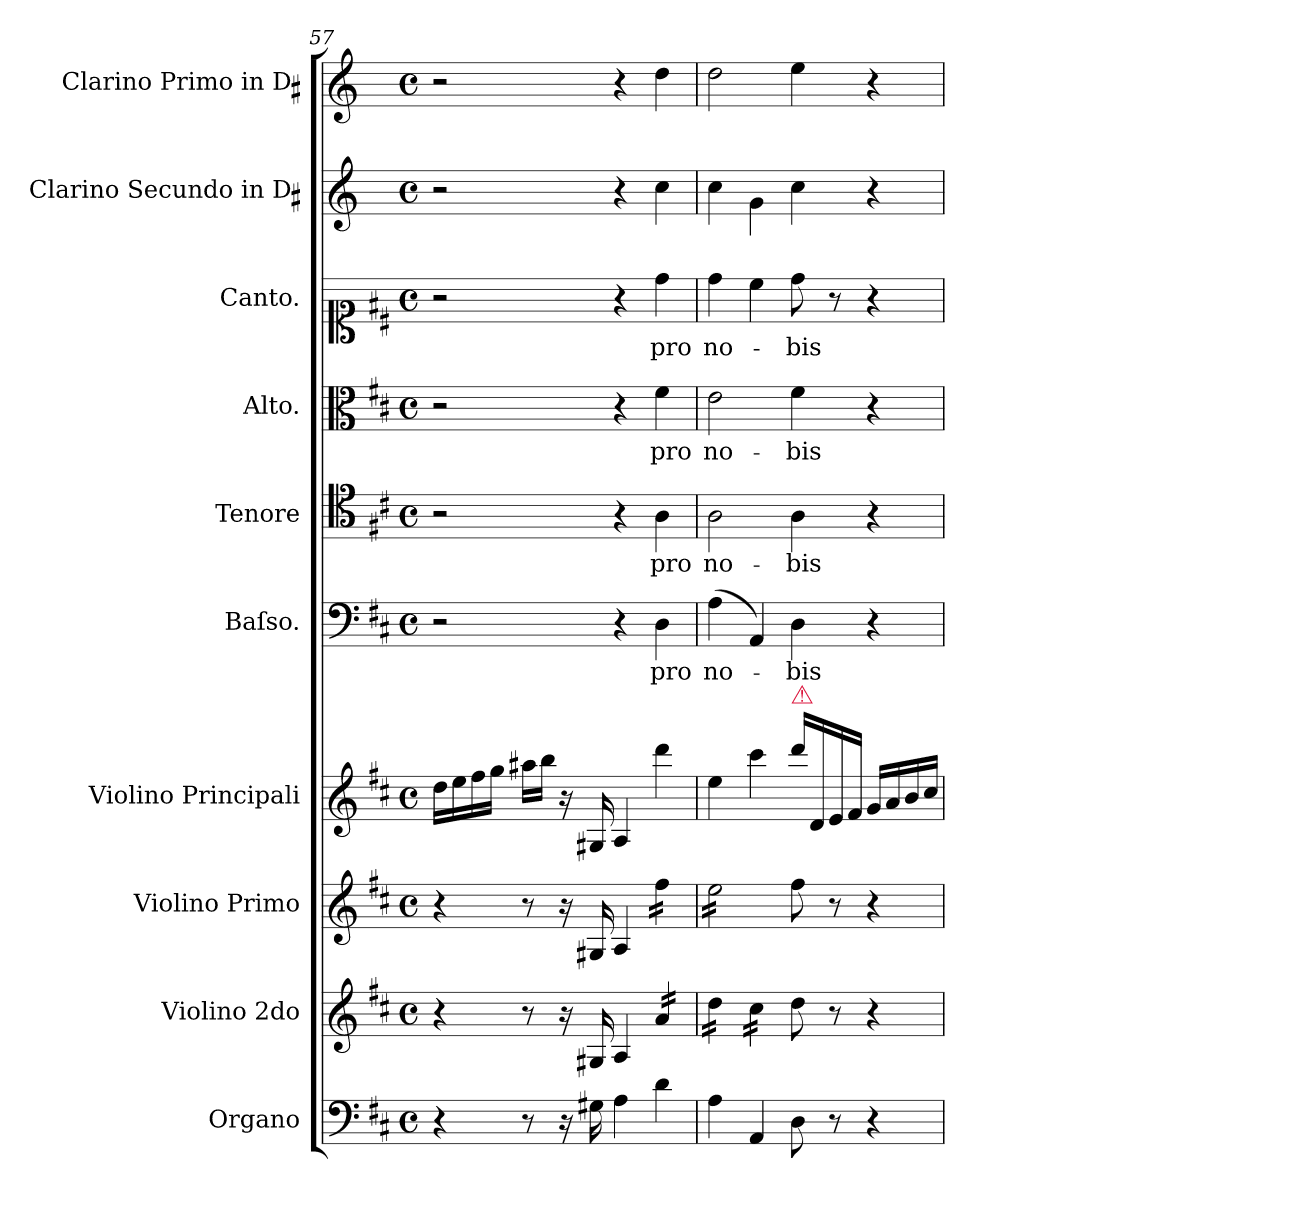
**kern	**kern	**kern	**kern	**kern	**text	**kern	**text	**kern	**text	**kern	**text	**kern	**kern
*part10	*part9	*part8	*part7	*part6	*part6	*part5	*part5	*part4	*part4	*part3	*part3	*part2	*part1
*staff10	*staff9	*staff8	*staff7	*staff6	*staff6	*staff5	*staff5	*staff4	*staff4	*staff3	*staff3	*staff2	*staff1
*I"Organo	*I"Violino 2do	*I"Violino Primo	*I"Violino Principali	*I"Baſso.	*	*I"Tenore	*	*I"Alto.	*	*I"Canto.	*	*I"Clarino Secundo in D#	*I"Clarino Primo in D#
*I'org	*I'vl 2	*I'vl 1	*I'vl princ	*I'B	*	*I'T	*	*I'A	*	*	*	*I'Clno 2	*I'Clno 1
*clefF4	*clefG2	*clefG2	*clefG2	*clefF4	*	*clefC4	*	*clefC3	*	*clefC1	*	*clefG2	*clefG2
*	*	*	*	*	*	*	*	*	*	*	*	*ITrd-1c-2	*ITrd-1c-2
*k[f#c#]	*k[f#c#]	*k[f#c#]	*k[f#c#]	*k[f#c#]	*	*k[f#c#]	*	*k[f#c#]	*	*k[f#c#]	*	*k[f#c#]	*k[f#c#]
*M4/4	*M4/4	*M4/4	*M4/4	*M4/4	*	*M4/4	*	*M4/4	*	*M4/4	*	*M4/4	*M4/4
*met(c)	*met(c)	*met(c)	*met(c)	*met(c)	*	*met(c)	*	*met(c)	*	*met(c)	*	*met(c)	*met(c)
=57	=57	=57	=57	=57	=57	=57	=57	=57	=57	=57	=57	=57	=57
4r	4r	4r	16dd\LL	2r	.	2r	.	2r	.	2r	.	2r	2r
.	.	.	16ee\	.	.	.	.	.	.	.	.	.	.
.	.	.	16ff#\	.	.	.	.	.	.	.	.	.	.
.	.	.	16gg\JJ	.	.	.	.	.	.	.	.	.	.
8r	8r	8r	16aa#X\LL	.	.	.	.	.	.	.	.	.	.
.	.	.	16bb\JJ	.	.	.	.	.	.	.	.	.	.
16r	16r	16r	16r	.	.	.	.	.	.	.	.	.	.
16G#X\	16G#X/	16G#X/	16G#X/	.	.	.	.	.	.	.	.	.	.
4A\	4A/	4A/	4A/	4r	.	4r	.	4r	.	4r	.	4r	4r
*	*tremolo	*	*	*	*	*	*	*	*	*	*	*	*
*	*	*tremolo	*	*	*	*	*	*	*	*	*	*	*
4d\	16a/LL	16ff#\LL	4ddd\	4D\	pro	4A\	pro	4f#\	pro	4dd\	pro	4dd\	4ee\
.	16a/	16ff#\	.	.	.	.	.	.	.	.	.	.	.
.	16a/	16ff#\	.	.	.	.	.	.	.	.	.	.	.
.	16a/JJ	16ff#\JJ	.	.	.	.	.	.	.	.	.	.	.
=58	=58	=58	=58	=58	=58	=58	=58	=58	=58	=58	=58	=58	=58
4A\	16dd\LL	16ee\LL	4ee\	(4A\	no-	2A\	no-	2e\	no-	4dd\	no-	4dd\	2ee\
.	16dd\	16ee\	.	.	.	.	.	.	.	.	.	.	.
.	16dd\	16ee\	.	.	.	.	.	.	.	.	.	.	.
.	16dd\JJ	16ee\	.	.	.	.	.	.	.	.	.	.	.
4AA/	16cc#\LL	16ee\	4ccc#\	4AA/)	.	.	.	.	.	4cc#\	.	4a\	.
.	16cc#\	16ee\	.	.	.	.	.	.	.	.	.	.	.
.	16cc#\	16ee\	.	.	.	.	.	.	.	.	.	.	.
.	16cc#\JJ	16ee\JJ	.	.	.	.	.	.	.	.	.	.	.
*	*	*Xtremolo	*	*	*	*	*	*	*	*	*	*	*
*	*Xtremolo	*	*	*	*	*	*	*	*	*	*	*	*
!	!	!	!LO:TX:a:color=crimson:t=⚠	!	!	!	!	!	!	!	!	!	!
8D\	8dd\	8ff#\	16ddd\LL	4D\	-bis	4A\	-bis	4f#\	-bis	8dd\	-bis	4dd\	4ff#\
.	.	.	16d/	.	.	.	.	.	.	.	.	.	.
8r	8r	8r	16e/	.	.	.	.	.	.	8r	.	.	.
.	.	.	16f#/JJ	.	.	.	.	.	.	.	.	.	.
4r	4r	4r	16g/LL	4r	.	4r	.	4r	.	4r	.	4r	4r
.	.	.	16a/	.	.	.	.	.	.	.	.	.	.
.	.	.	16b/	.	.	.	.	.	.	.	.	.	.
.	.	.	16cc#/JJ	.	.	.	.	.	.	.	.	.	.
=	=	=	=	=	=	=	=	=	=	=	=	=	=
*-	*-	*-	*-	*-	*-	*-	*-	*-	*-	*-	*-	*-	*-
